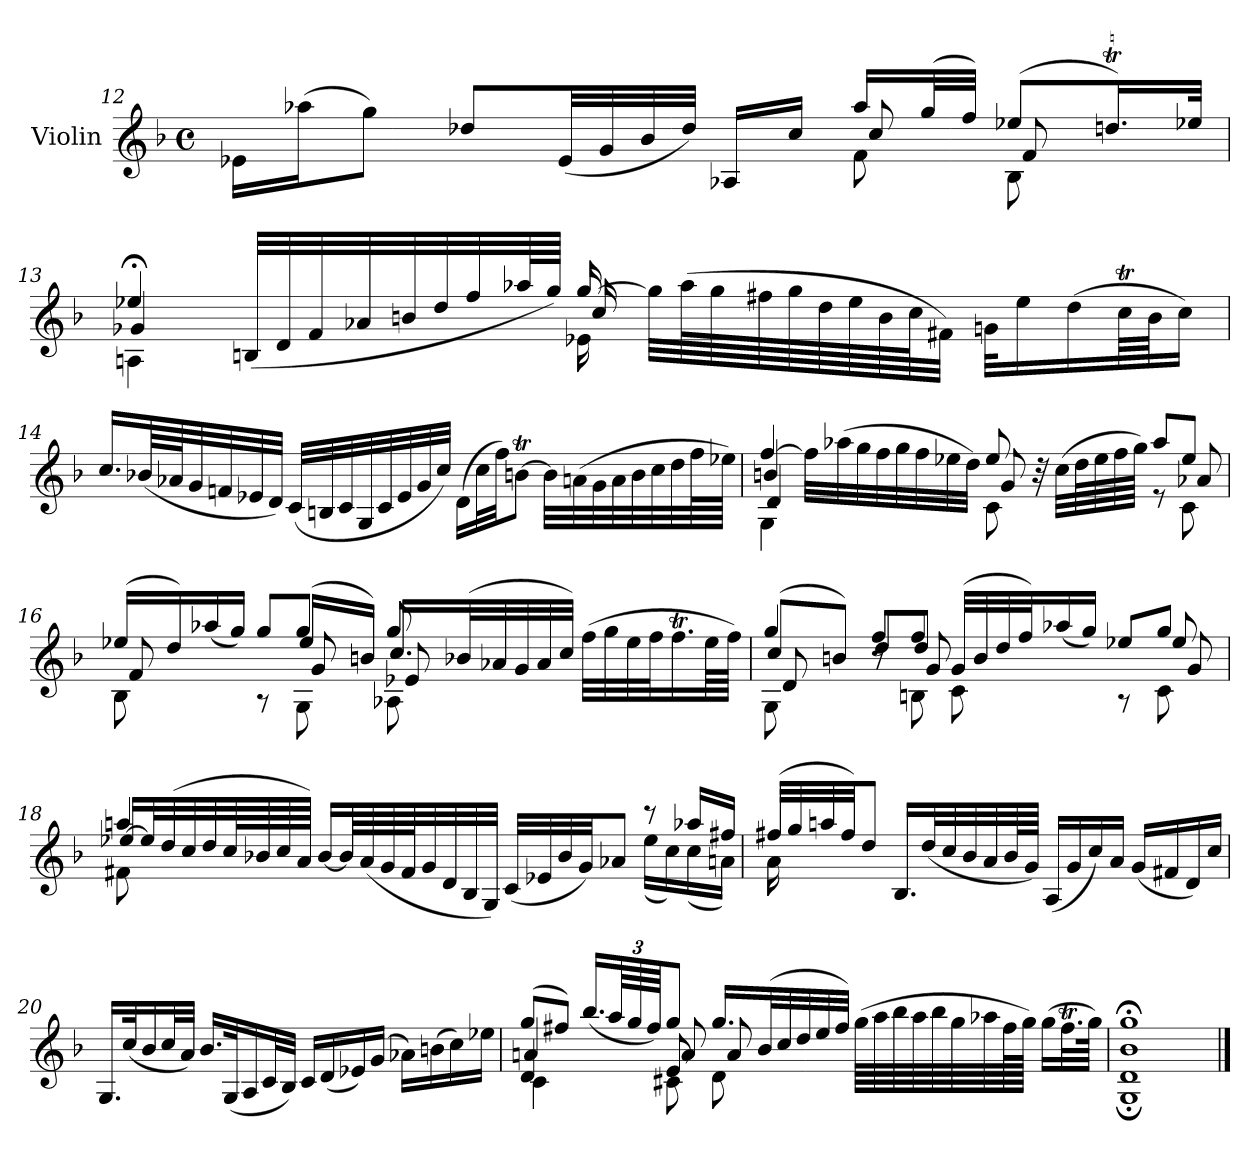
**kern
*part1
*staff1
*I"Violin
*I'Vln.
*clefG2
*k[b-]
*M4/4
*met(c)
=12
*^
*	*^
16e-X\LL	2ryy	2ryy
(>16aa-X\J	.	.
8gg\J)	.	.
8dd-X/L	.	.
(<32e-/LL	.	.
32g/	.	.
32b-/	.	.
32dd-/JJJ)	.	.
16A-X/LL	8ryy	8ryy
16cc/JJ	.	.
16aa-/LL	8f\	8cc/
(>32gg/L	.	.
32ff/JJJ)	.	.
(>8ee-X/L	8B-\	8f/
16.ddnT/L)	8ryy	8ryy
32ee-/JJk	.	.
=13	=13	=13
4ee-X;</	4An\	4g-X/
(<32Bn/LLL	4ryy	4ryy
32d/	.	.
32f/	.	.
32a-X/	.	.
32bn/	.	.
32dd/	.	.
32ff/	.	.
64aa-X/L	.	.
64gg/JJJJ)	.	.
[16gg/	16e-X\	16cc/
32gg\LLL]	16ryy	16ryy
(>64aa-\L	.	.
64gg\	.	.
64ff#X\	8ryy	8ryy
64gg\	.	.
64dd\	.	.
64ee-\	.	.
64b\	.	.
64cc\J	.	.
32f#X\JJJ)	.	.
32gn\KLL	4ryy	4ryy
16ee-\	.	.
(>16dd\	.	.
64ccT\LL	.	.
64b\JJ	.	.
16cc\JJ)	.	.
*v	*v	*v
=14
16.cc/LL
(<64b-X/LL
64a-X/J
32g/
32fn/
32e-X/
32d/JJJ)
(<32c/LLL
32Bn/
32c/
32G/
32c/
32e-/
32g/
32cc/JJJ)
(>16d\LL
32cc\L
32ff\JJ)
[8bnt\J
32bTTT\LLL]
(>32an\
32g\
32a\
32b\
32cc\
32dd\
64ff\L
64ee-X\JJJJ)
=15
*^
*	*^
*	*	*^
[4ff/	4G\	4bn/	4d/
32ff\LLL]	4ryy	4ryy	4ryy
(>32aa-X\	.	.	.
32gg\	.	.	.
32ff\	.	.	.
32gg\	.	.	.
32ff\	.	.	.
32ee-X\	.	.	.
32dd\JJJ)	.	.	.
8ee-/	8c\	8g/	2ryy
32r	8ryy	8ryy	.
(>32cc\LLL	.	.	.
64dd\L	.	.	.
64ee-\	.	.	.
64ff\	.	.	.
64gg\JJJJ)	.	.	.
8aa-/L	8ryy	8r	.
8ee-/J	8c\	8a-X/	.
=16	=16	=16	=16
(>16ee-X/LL	8B-\	8f/	4ryy
16dd/)	.	.	.
(<16aa-X/	8ryy	8ryy	.
16gg/JJ)	.	.	.
8gg/L	8r	8ryy	8ryy
8gg/J	8G\	(>16ee-/LL	8g/
.	.	16bn/JJ)	.
8gg/	8A-X\	16.cc/LL	8e-X/
.	.	(<32b-X/L	.
8ryy	8ryy	32a-X/	8ryy
.	.	32g/	.
.	.	32a-/	.
.	.	32cc/JJJ)	.
(>32ff\LLL	4ryy	4ryy	4ryy
32gg\	.	.	.
32ee-\	.	.	.
32ff\J	.	.	.
16.ffT\	.	.	.
64ee-\LL	.	.	.
64ff\JJJJ)	.	.	.
=17	=17	=17	=17
4gg/	8G\	(>8cc/L	8d/
.	8ryy	8bn/J)	8ryy
8ff/L	8r	8dd/L	8ryy
8ff/J	8Bn\	8dd/J	8g/
(>32g/LLL	8c\	8ryy	8ryy
32b/	.	.	.
32dd/	.	.	.
32ff/J)	.	.	.
(<16aa-X/	8ryy	8ryy	8ryy
16gg/JJ)	.	.	.
8ee-X/L	8r	8ryy	8ryy
8gg/J	8c\	8ee-/	8g/
*	*	*v	*v
=18	=18	=18
4aan/	8f#X\	[16ee-X/LL
.	.	32ee-/L]
.	.	(<32dd/
.	8ryy	32cc/
.	.	32dd/
.	.	64cc/L
.	.	64b-X/
.	.	64cc/
.	.	64a/JJJJ)
[16b-/LL	4ryy	4ryy
64b-/LL]	.	.
(<64a/	.	.
64g/	.	.
64f#/J	.	.
32g/	.	.
32d/	.	.
32B-/	.	.
32G/JJJ)	.	.
(<32c/LLL	4ryy	2ryy
32e-X/	.	.
32b-/	.	.
32g/JJ)	.	.
8a-X/J	.	.
8r	(<16ee-\LL	.
.	16cc\)	.
16aa-X/LL	(<16cc\	.
16ff#X/JJ	16an\JJ)	.
*	*v	*v
=19	=19
(>32ff#X/LLL	16a\
32gg/	.
32aan/	16ryy
32ff#/JJ)	.
8dd/J	8ryy
16.B-/LL	4ryy
(<32dd/L	.
32cc/	.
32b-/	.
32a/	.
64b-/L	.
64g/JJJJ)	.
(<16A/LL	2ryy
16g/	.
16cc/)	.
16a/JJ	.
(<16g/LL	.
16f#X/	.
16d/)	.
16cc/JJ	.
*v	*v
=20
16.G/LL
(<32cc/K
16b-/
32cc/L
32a/JJJ)
16.b-/LL
(<32G/K
16A/
32c/L
32B-/JJJ)
16c/LL
(<16d/
16e-X/)
(>16g/JJ
16a-X\LL)
(>16bn\
16cc\)
16ee-X\JJ
=21
*^
*	*^
*	*	*^
(>8gg/L	4d/	4an/	4c\
8ff#X/J)	.	.	.
(<16.bb-/LL	8ryy	8ryy	8ryy
*Xbrackettup	*	*	*
96aa/LL	.	.	.
96gg/	.	.	.
96ff#/JJJ)	.	.	.
8gg/J	8e/	8a/	8c#X\
16.gg/LL	2ryy	8a/	8d\
(<32b-/L	.	.	.
32cc/	.	8ryy	8ryy
32dd/	.	.	.
32ee/	.	.	.
32ff#/JJJ)	.	.	.
(>64gg\LLLL	.	4ryy	4ryy
64aa\	.	.	.
64bb-\	.	.	.
64aa\	.	.	.
64bb-\	.	.	.
64gg\	.	.	.
64aa-X\	.	.	.
128ff#\L	.	.	.
128gg\JJJJJ)	.	.	.
(>16gg\LL	.	.	.
32.ff#t\L	.	.	.
64gg\JJJk)	.	.	.
*	*v	*v	*v
=22	=22
1b-;< 1gg;<	1G; 1d;
*v	*v
==
*-
